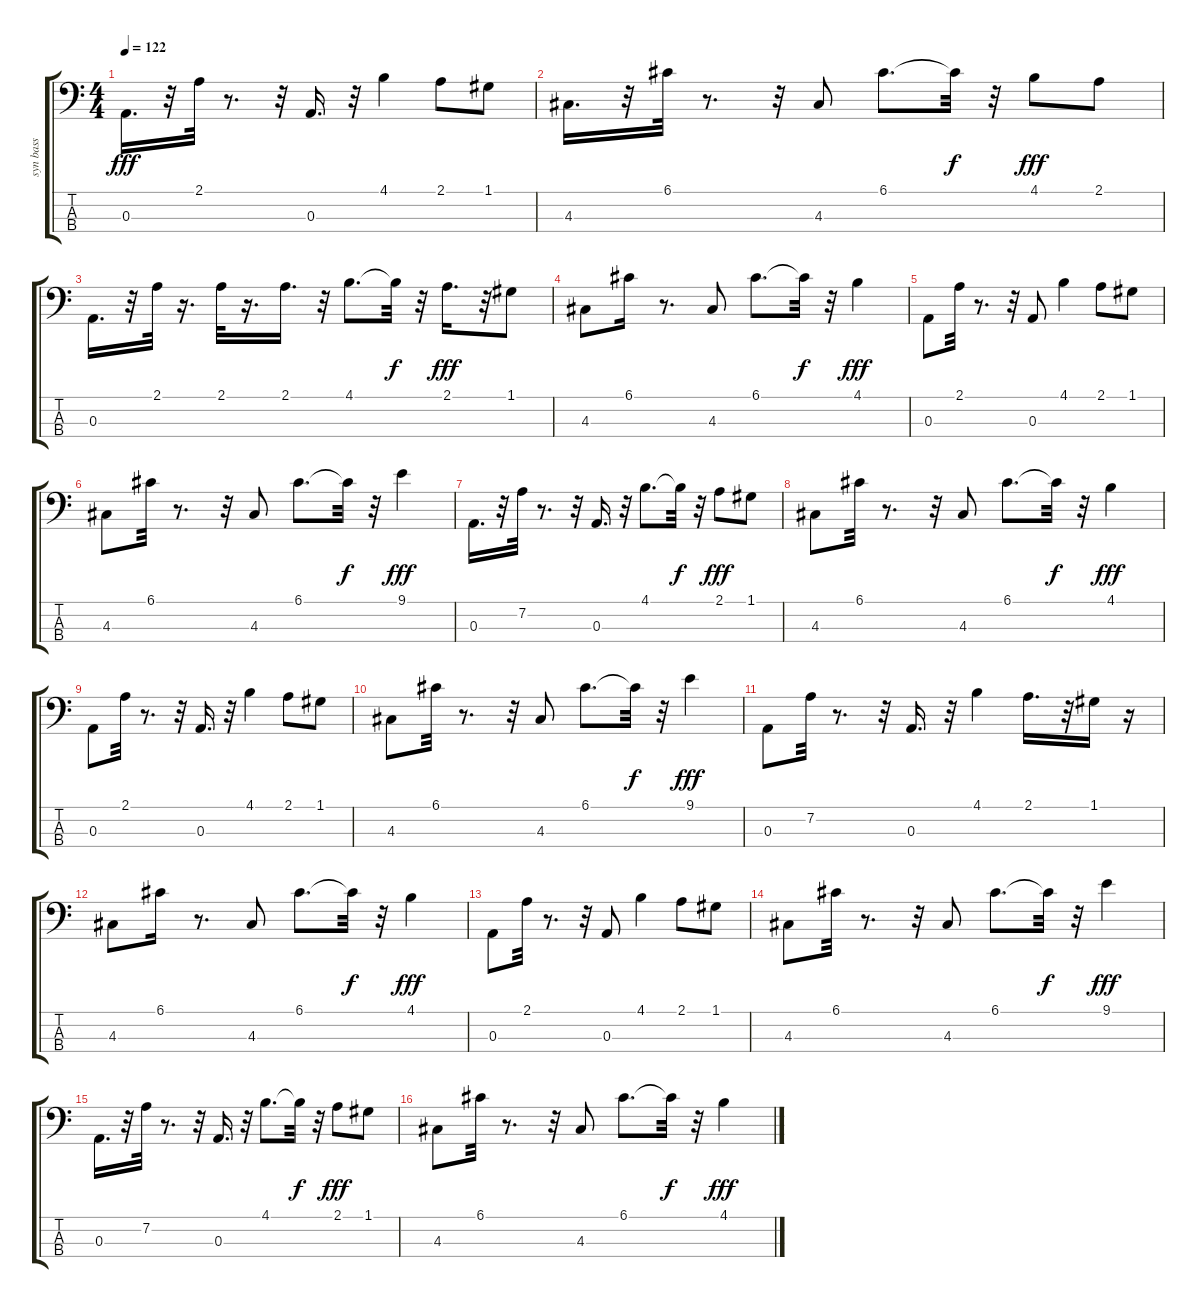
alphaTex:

\track ("syn bass" "syn bass") {instrument synthbass1}
\staff {score tabs}
\tuning (G2 D2 A1 E1) {hide}
\ts (4 4)
\tempo 122
\clef f4
\ks c
0.3.16{d dy fff} r.32 2.1.32 r.8{d} r.32 0.3.16{d} r.32 4.1.4 2.1.8 1.1.8 |
4.3.16{d} r.32 6.1.32 r.8{d} r.32 4.3.8 6.1.8{d} 6.1{t}.32{dy f} r.32 4.1.8{dy fff} 2.1.8 |
0.3.16{d} r.32 2.1.32 r.16{d} 2.1.32 r.16{d} 2.1.16{d} r.32 4.1.8{d} 4.1{t}.32{dy f} r.32 2.1.16{d dy fff} r.32 1.1.8 |
4.3.8 6.1.16 r.8{d} 4.3.8 6.1.8{d} 6.1{t}.32{dy f} r.32 4.1.4{dy fff} |
0.3.8 2.1.32 r.8{d} r.32 0.3.8 4.1.4 2.1.8 1.1.8 |
4.3.8 6.1.32 r.8{d} r.32 4.3.8 6.1.8{d} 6.1{t}.32{dy f} r.32 9.1.4{dy fff} |
0.3.16{d} r.32 7.2.32 r.8{d} r.32 0.3.16{d} r.32 4.1.8{d} 4.1{t}.32{dy f} r.32 2.1.8{dy fff} 1.1.8 |
4.3.8 6.1.32 r.8{d} r.32 4.3.8 6.1.8{d} 6.1{t}.32{dy f} r.32 4.1.4{dy fff} |
0.3.8 2.1.32 r.8{d} r.32 0.3.16{d} r.32 4.1.4 2.1.8 1.1.8 |
4.3.8 6.1.32 r.8{d} r.32 4.3.8 6.1.8{d} 6.1{t}.32{dy f} r.32 9.1.4{dy fff} |
0.3.8 7.2.32 r.8{d} r.32 0.3.16{d} r.32 4.1.4 2.1.16{d} r.32 1.1.16 r.16 |
4.3.8 6.1.16 r.8{d} 4.3.8 6.1.8{d} 6.1{t}.32{dy f} r.32 4.1.4{dy fff} |
0.3.8 2.1.32 r.8{d} r.32 0.3.8 4.1.4 2.1.8 1.1.8 |
4.3.8 6.1.32 r.8{d} r.32 4.3.8 6.1.8{d} 6.1{t}.32{dy f} r.32 9.1.4{dy fff} |
0.3.16{d} r.32 7.2.32 r.8{d} r.32 0.3.16{d} r.32 4.1.8{d} 4.1{t}.32{dy f} r.32 2.1.8{dy fff} 1.1.8 |
4.3.8 6.1.32 r.8{d} r.32 4.3.8 6.1.8{d} 6.1{t}.32{dy f} r.32 4.1.4{dy fff}
